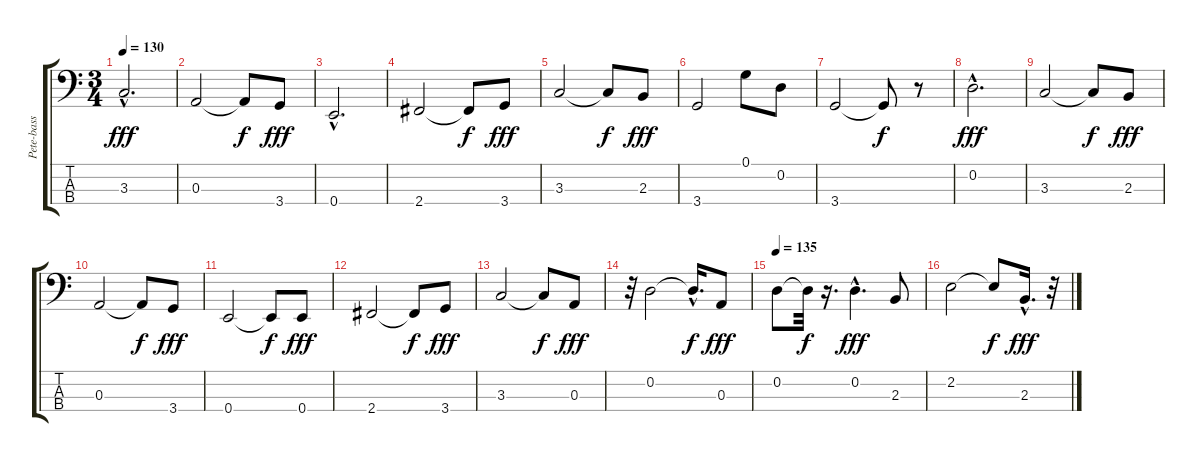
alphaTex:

\track ("Pete-bass" "Pete-bass") {instrument electricbassfinger}
\staff {score tabs}
\tuning (G2 D2 A1 E1) {hide}
\ts (3 4)
\tempo 130
\clef f4
\ks c
3.3{hac}.2{d dy fff} |
0.3.2 0.3{t}.8{dy f} 3.4.8{dy fff} |
0.4{hac}.2{d} |
2.4.2 2.4{t}.8{dy f} 3.4.8{dy fff} |
3.3.2 3.3{t}.8{dy f} 2.3.8{dy fff} |
3.4.2 0.1.8 0.2.8 |
3.4.2 3.4{t}.8{dy f} r.8 |
0.2{hac}.2{d dy fff} |
3.3.2 3.3{t}.8{dy f} 2.3.8{dy fff} |
0.3.2 0.3{t}.8{dy f} 3.4.8{dy fff} |
0.4.2 0.4{t}.8{dy f} 0.4.8{dy fff} |
2.4.2 2.4{t}.8{dy f} 3.4.8{dy fff} |
3.3.2 3.3{t}.8{dy f} 0.3.8{dy fff} |
r.32 0.2.2 0.2{hac t}.16{d dy f} 0.3.8{dy fff} |
\tempo 135
0.2.8 0.2{t}.32{dy f} r.16{d} 0.2{hac}.4{d dy fff} 2.3.8 |
2.2.2 2.2{t}.8{dy f} 2.3{hac}.16{d dy fff} r.32
